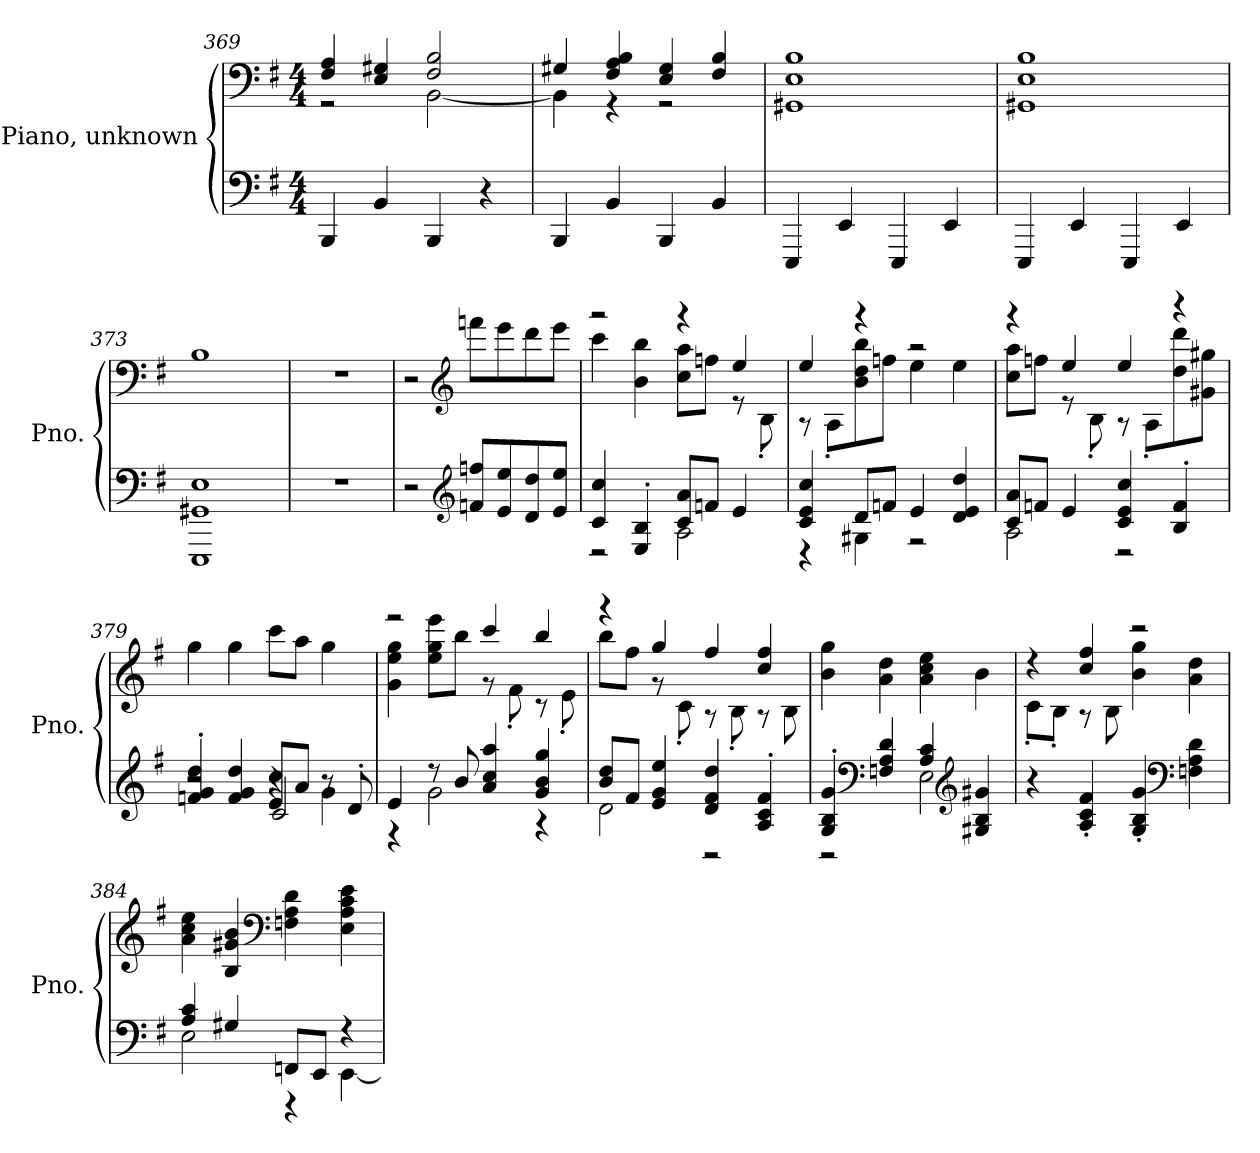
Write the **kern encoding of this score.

**kern	**kern
*part1	*part1
*staff2	*staff1
*I"Piano, unknown	*
*I'Pno.	*
*clefF4	*clefF4
*k[f#]	*k[f#]
*M4/4	*M4/4
=369	=369
*	*^
4BBB/	4F#/ 4A/	2r
4BB/	4E/ 4G#X/	.
4BBB/	2F#/ 2B/	[2BB\
4r	.	.
=370	=370	=370
4BBB/	4G#X/	4BB\]
4BB/	4F#/ 4A/ 4B/	4r
4BBB/	4E/ 4G#/	2r
4BB/	4F#/ 4B/	.
*	*v	*v
!!LO:LB:g=z
=371	=371
4EEE/	1GG#X 1E 1B
4EE/	.
4EEE/	.
4EE/	.
=372	=372
4EEE/	1GG#X 1E 1B
4EE/	.
4EEE/	.
4EE/	.
=373	=373
1EEE 1GG#X 1E	1B
=374	=374
1r	1r
=375	=375
2r	2r
*clefG2	*clefG2
8fn/ 8ffn/L	8fffn\L
8e/ 8ee/	8eee\
8d/ 8dd/	8ddd\
8e/ 8ee/J	8eee\J
=376	=376
*^	*^
4c/ 4cc/	2r	2r	4ccc\
4E/' 4B/'	.	.	4b\ 4bb\
8c/ 8a/L	2A\	4r	8cc\ 8aa\L
8fn/J	.	.	8ffn\J
4e/	.	4ee/	8r
.	.	.	8B'\
=377	=377	=377	=377
4c/ 4e/ 4cc/	4r	4ee/	8r
.	.	.	8A'\L
8d/L	4G#X\	4r	8b\ 8dd\ 8bb\
8fn/J	.	.	8ffn\J
4e/	2r	2r	4ee\
4d/ 4e/ 4dd/	.	.	4ee\
!!LO:LB:g=z	!!
=378	=378	=378	=378
8c/ 8a/L	2A\	4r	8cc\ 8aa\L
8fn/J	.	.	8ffn\J
4e/	.	4ee/	8r
.	.	.	8B'\
4c/ 4e/ 4cc/	2r	4ee/	8r
.	.	.	8A'\L
4B/' 4f/'	.	4r	8dd\ 8ddd\
.	.	.	8g#X\ 8gg#X\J
*	*	*v	*v
=379	=379	=379
*	*^	*
4fn/' 4g/' 4dd/'	2r	2r	4gg\
4f/ 4g/ 4dd/	.	.	4gg\
8e/ 8cc/L	4r	2c/	8ccc\L
8a/J	.	.	8aa\J
8r	4g\	.	4gg\
8d'/	.	.	.
*	*v	*v	*
=380	=380	=380
*	*	*^
4e/	4r	2r	4g\ 4ee\ 4gg\
8r	2g\	.	8ee\ 8gg\ 8eee\L
8b/	.	.	8bb\J
4a/ 4cc/ 4aa/	.	4ccc/	8r
.	.	.	8f#'\
4g/ 4b/ 4gg/	4r	4bb/	8r
.	.	.	8e'\
=381	=381	=381	=381
8b/ 8dd/L	2d\	4r	8bb\L
8f#/J	.	.	8ff#\J
4e/ 4g/ 4ee/	.	4gg/	8r
.	.	.	8c'\
4d/ 4f#/ 4dd/	2r	4ff#/	8r
.	.	.	8B'\
4A/' 4c/' 4f#/'	.	4cc/ 4ff#/	8r
.	.	.	8B\
*	*	*v	*v
!!LO:LB:g=z
=382	=382	=382
4G/' 4B/' 4g/'	2r	4b\ 4gg\
*clefF4	*	*
4Fn/ 4A/ 4d/	.	4a\ 4dd\
4A/ 4c/	2E\	4a\ 4cc\ 4ee\
*clefG2	*	*
4G#X/ 4B/ 4g#X/	.	4b\
*v	*v	*
=383	=383
*	*^
4r	4r	8c'\L
.	.	8B'\J
4A/' 4c/' 4f#/'	4cc/ 4ff#/	8r
.	.	8B\
4G/' 4B/' 4g/'	2r	4b\ 4gg\
*clefF4	*	*
4Fn\ 4A\ 4d\	.	4a\ 4dd\
*	*v	*v
=384	=384
*^	*
4A/ 4c/	2E\	4a\ 4cc\ 4ee\
4G#X/	.	4B/ 4g#X/ 4b/
*	*	*clefF4
8FFn/L	4r	4Fn\ 4A\ 4d\
8EE/J	.	.
4r	[4EE\	4E\ 4A\ 4c\ 4e\
*v	*v	*
=	=
*-	*-
